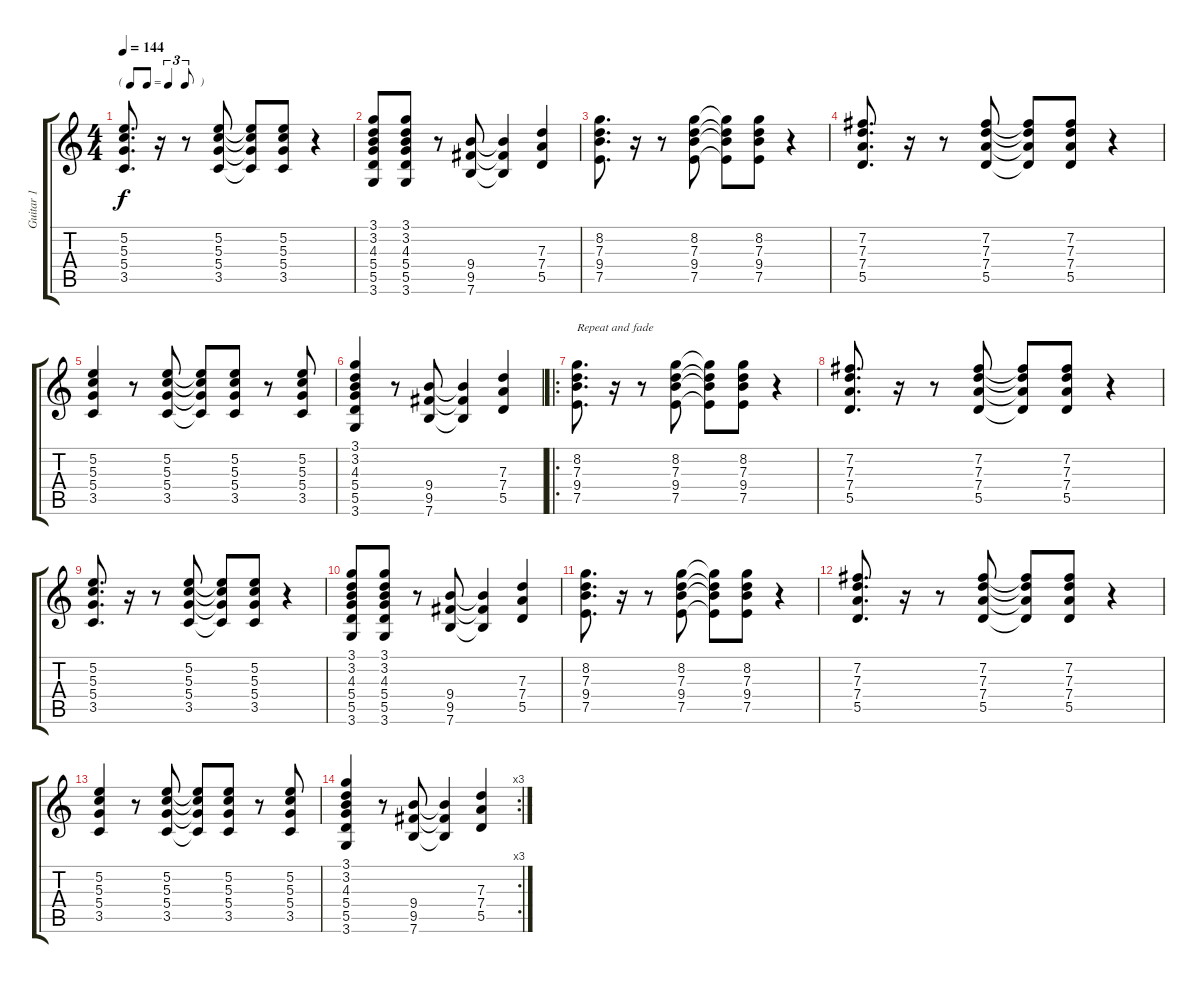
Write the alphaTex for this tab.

\track ("Guitar 1" "Guitar 1") {instrument electricguitarclean}
\staff {score tabs}
\tuning (E4 B3 G3 D3 A2 E2) {hide}
\ts (4 4)
\tf triplet8th
\tempo 144
\clef g2
\ks c
(5.2 5.3 5.4 3.5).8{d dy f} r.16 r.8 (5.2 5.3 5.4 3.5).8 (5.2{t} 5.3{t} 5.4{t} 3.5{t}).8 (5.2 5.3 5.4 3.5).8 r.4 |
(3.1 3.2 4.3 5.4 5.5 3.6).8 (3.1 3.2 4.3 5.4 5.5 3.6).8 r.8 (9.4 9.5 7.6).8 (9.4{t} 9.5{t} 7.6{t}).4 (7.3 7.4 5.5).4 |
(8.2 7.3 9.4 7.5).8{d} r.16 r.8 (8.2 7.3 9.4 7.5).8 (8.2{t} 7.3{t} 9.4{t} 7.5{t}).8 (8.2 7.3 9.4 7.5).8 r.4 |
(7.2 7.3 7.4 5.5).8{d} r.16 r.8 (7.2 7.3 7.4 5.5).8 (7.2{t} 7.3{t} 7.4{t} 5.5{t}).8 (7.2 7.3 7.4 5.5).8 r.4 |
(5.2 5.3 5.4 3.5).4 r.8 (5.2 5.3 5.4 3.5).8 (5.2{t} 5.3{t} 5.4{t} 3.5{t}).8 (5.2 5.3 5.4 3.5).8 r.8 (5.2 5.3 5.4 3.5).8 |
(3.1 3.2 4.3 5.4 5.5 3.6).4 r.8 (9.4 9.5 7.6).8 (9.4{t} 9.5{t} 7.6{t}).4 (7.3 7.4 5.5).4 |
\ro
(8.2 7.3 9.4 7.5).8{d txt "Repeat and fade"} r.16 r.8 (8.2 7.3 9.4 7.5).8 (8.2{t} 7.3{t} 9.4{t} 7.5{t}).8 (8.2 7.3 9.4 7.5).8 r.4 |
(7.2 7.3 7.4 5.5).8{d} r.16 r.8 (7.2 7.3 7.4 5.5).8 (7.2{t} 7.3{t} 7.4{t} 5.5{t}).8 (7.2 7.3 7.4 5.5).8 r.4 |
(5.2 5.3 5.4 3.5).8{d} r.16 r.8 (5.2 5.3 5.4 3.5).8 (5.2{t} 5.3{t} 5.4{t} 3.5{t}).8 (5.2 5.3 5.4 3.5).8 r.4 |
(3.1 3.2 4.3 5.4 5.5 3.6).8 (3.1 3.2 4.3 5.4 5.5 3.6).8 r.8 (9.4 9.5 7.6).8 (9.4{t} 9.5{t} 7.6{t}).4 (7.3 7.4 5.5).4 |
(8.2 7.3 9.4 7.5).8{d} r.16 r.8 (8.2 7.3 9.4 7.5).8 (8.2{t} 7.3{t} 9.4{t} 7.5{t}).8 (8.2 7.3 9.4 7.5).8 r.4 |
(7.2 7.3 7.4 5.5).8{d} r.16 r.8 (7.2 7.3 7.4 5.5).8 (7.2{t} 7.3{t} 7.4{t} 5.5{t}).8 (7.2 7.3 7.4 5.5).8 r.4 |
(5.2 5.3 5.4 3.5).4 r.8 (5.2 5.3 5.4 3.5).8 (5.2{t} 5.3{t} 5.4{t} 3.5{t}).8 (5.2 5.3 5.4 3.5).8 r.8 (5.2 5.3 5.4 3.5).8 |
\rc 3
(3.1 3.2 4.3 5.4 5.5 3.6).4 r.8 (9.4 9.5 7.6).8 (9.4{t} 9.5{t} 7.6{t}).4 (7.3 7.4 5.5).4
